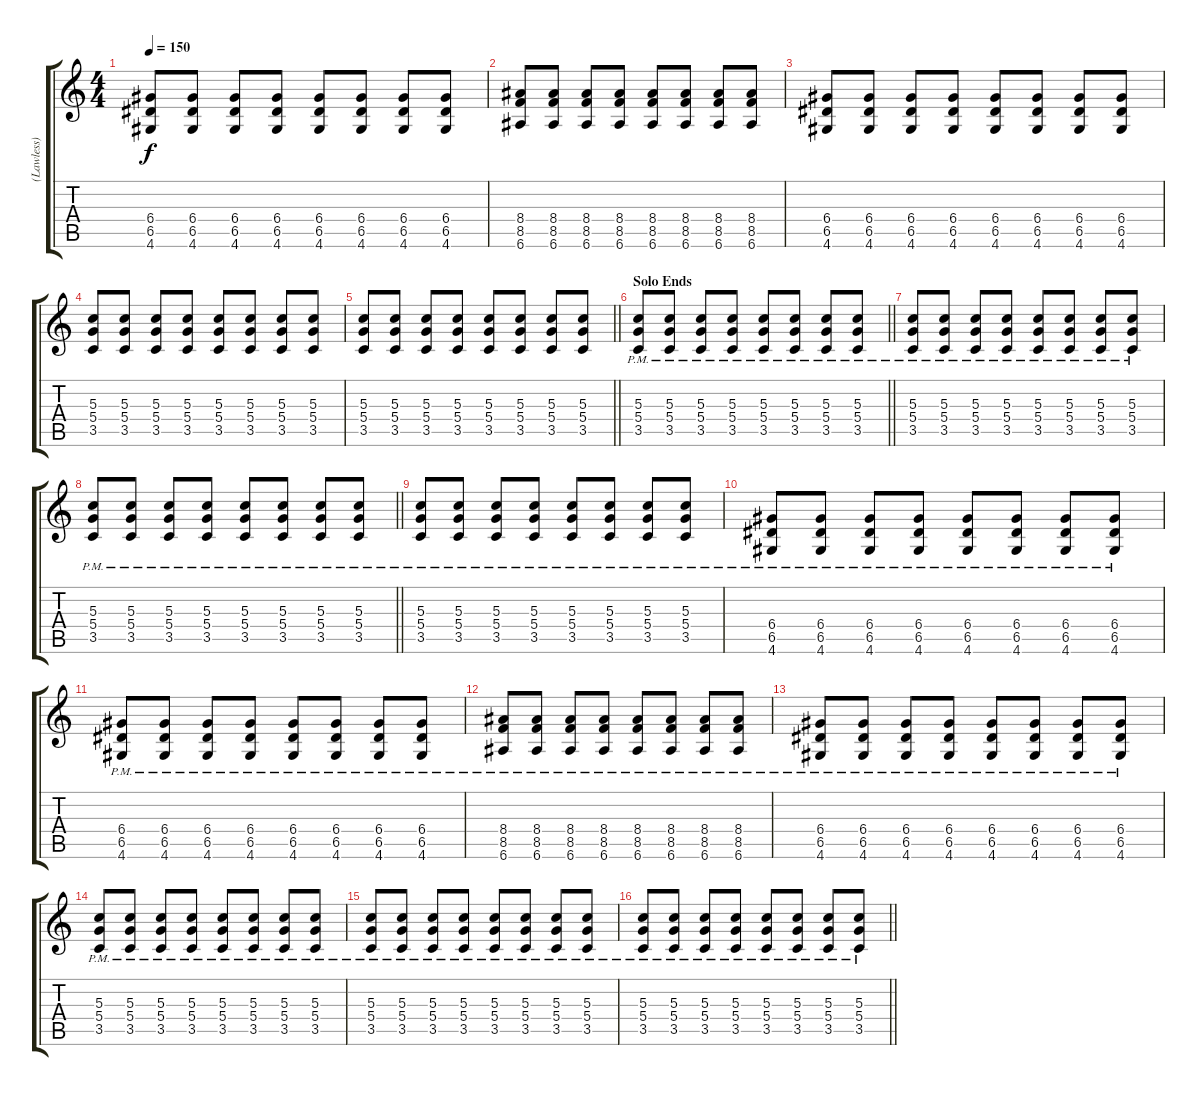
\track ("(Lawless) Rhythm Guitar" "(Lawless) ") {instrument distortionguitar}
\staff {score tabs}
\tuning (E4 B3 G3 D3 A2 E2) {hide}
\ts (4 4)
\tempo 150
\clef g2
\ks c
(6.4 6.5 4.6).8{dy f} (6.4 6.5 4.6).8 (6.4 6.5 4.6).8 (6.4 6.5 4.6).8 (6.4 6.5 4.6).8 (6.4 6.5 4.6).8 (6.4 6.5 4.6).8 (6.4 6.5 4.6).8 |
(8.4 8.5 6.6).8 (8.4 8.5 6.6).8 (8.4 8.5 6.6).8 (8.4 8.5 6.6).8 (8.4 8.5 6.6).8 (8.4 8.5 6.6).8 (8.4 8.5 6.6).8 (8.4 8.5 6.6).8 |
(6.4 6.5 4.6).8 (6.4 6.5 4.6).8 (6.4 6.5 4.6).8 (6.4 6.5 4.6).8 (6.4 6.5 4.6).8 (6.4 6.5 4.6).8 (6.4 6.5 4.6).8 (6.4 6.5 4.6).8 |
(5.3 5.4 3.5).8 (5.3 5.4 3.5).8 (5.3 5.4 3.5).8 (5.3 5.4 3.5).8 (5.3 5.4 3.5).8 (5.3 5.4 3.5).8 (5.3 5.4 3.5).8 (5.3 5.4 3.5).8 |
\barLineRight lightlight
(5.3 5.4 3.5).8 (5.3 5.4 3.5).8 (5.3 5.4 3.5).8 (5.3 5.4 3.5).8 (5.3 5.4 3.5).8 (5.3 5.4 3.5).8 (5.3 5.4 3.5).8 (5.3 5.4 3.5).8 |
\section ("" "Solo Ends")
\barLineRight lightlight
(5.3{pm} 5.4{pm} 3.5{pm}).8 (5.3{pm} 5.4{pm} 3.5{pm}).8 (5.3{pm} 5.4{pm} 3.5{pm}).8 (5.3{pm} 5.4{pm} 3.5{pm}).8 (5.3{pm} 5.4{pm} 3.5{pm}).8 (5.3{pm} 5.4{pm} 3.5{pm}).8 (5.3{pm} 5.4{pm} 3.5{pm}).8 (5.3{pm} 5.4{pm} 3.5{pm}).8 |
(5.3{pm} 5.4{pm} 3.5{pm}).8 (5.3{pm} 5.4{pm} 3.5{pm}).8 (5.3{pm} 5.4{pm} 3.5{pm}).8 (5.3{pm} 5.4{pm} 3.5{pm}).8 (5.3{pm} 5.4{pm} 3.5{pm}).8 (5.3{pm} 5.4{pm} 3.5{pm}).8 (5.3{pm} 5.4{pm} 3.5{pm}).8 (5.3{pm} 5.4{pm} 3.5{pm}).8 |
\barLineRight lightlight
(5.3{pm} 5.4{pm} 3.5{pm}).8 (5.3{pm} 5.4{pm} 3.5{pm}).8 (5.3{pm} 5.4{pm} 3.5{pm}).8 (5.3{pm} 5.4{pm} 3.5{pm}).8 (5.3{pm} 5.4{pm} 3.5{pm}).8 (5.3{pm} 5.4{pm} 3.5{pm}).8 (5.3{pm} 5.4{pm} 3.5{pm}).8 (5.3{pm} 5.4{pm} 3.5{pm}).8 |
(5.3{pm} 5.4{pm} 3.5{pm}).8 (5.3{pm} 5.4{pm} 3.5{pm}).8 (5.3{pm} 5.4{pm} 3.5{pm}).8 (5.3{pm} 5.4{pm} 3.5{pm}).8 (5.3{pm} 5.4{pm} 3.5{pm}).8 (5.3{pm} 5.4{pm} 3.5{pm}).8 (5.3{pm} 5.4{pm} 3.5{pm}).8 (5.3{pm} 5.4{pm} 3.5{pm}).8 |
(6.4{pm} 6.5{pm} 4.6{pm}).8 (6.4{pm} 6.5{pm} 4.6{pm}).8 (6.4{pm} 6.5{pm} 4.6{pm}).8 (6.4{pm} 6.5{pm} 4.6{pm}).8 (6.4{pm} 6.5{pm} 4.6{pm}).8 (6.4{pm} 6.5{pm} 4.6{pm}).8 (6.4{pm} 6.5{pm} 4.6{pm}).8 (6.4{pm} 6.5{pm} 4.6{pm}).8 |
(6.4{pm} 6.5{pm} 4.6{pm}).8 (6.4{pm} 6.5{pm} 4.6{pm}).8 (6.4{pm} 6.5{pm} 4.6{pm}).8 (6.4{pm} 6.5{pm} 4.6{pm}).8 (6.4{pm} 6.5{pm} 4.6{pm}).8 (6.4{pm} 6.5{pm} 4.6{pm}).8 (6.4{pm} 6.5{pm} 4.6{pm}).8 (6.4{pm} 6.5{pm} 4.6{pm}).8 |
(8.4{pm} 8.5{pm} 6.6{pm}).8 (8.4{pm} 8.5{pm} 6.6{pm}).8 (8.4{pm} 8.5{pm} 6.6{pm}).8 (8.4{pm} 8.5{pm} 6.6{pm}).8 (8.4{pm} 8.5{pm} 6.6{pm}).8 (8.4{pm} 8.5{pm} 6.6{pm}).8 (8.4{pm} 8.5{pm} 6.6{pm}).8 (8.4{pm} 8.5{pm} 6.6{pm}).8 |
(6.4{pm} 6.5{pm} 4.6{pm}).8 (6.4{pm} 6.5{pm} 4.6{pm}).8 (6.4{pm} 6.5{pm} 4.6{pm}).8 (6.4{pm} 6.5{pm} 4.6{pm}).8 (6.4{pm} 6.5{pm} 4.6{pm}).8 (6.4{pm} 6.5{pm} 4.6{pm}).8 (6.4{pm} 6.5{pm} 4.6{pm}).8 (6.4{pm} 6.5{pm} 4.6{pm}).8 |
(5.3{pm} 5.4{pm} 3.5{pm}).8 (5.3{pm} 5.4{pm} 3.5{pm}).8 (5.3{pm} 5.4{pm} 3.5{pm}).8 (5.3{pm} 5.4{pm} 3.5{pm}).8 (5.3{pm} 5.4{pm} 3.5{pm}).8 (5.3{pm} 5.4{pm} 3.5{pm}).8 (5.3{pm} 5.4{pm} 3.5{pm}).8 (5.3{pm} 5.4{pm} 3.5{pm}).8 |
(5.3{pm} 5.4{pm} 3.5{pm}).8 (5.3{pm} 5.4{pm} 3.5{pm}).8 (5.3{pm} 5.4{pm} 3.5{pm}).8 (5.3{pm} 5.4{pm} 3.5{pm}).8 (5.3{pm} 5.4{pm} 3.5{pm}).8 (5.3{pm} 5.4{pm} 3.5{pm}).8 (5.3{pm} 5.4{pm} 3.5{pm}).8 (5.3{pm} 5.4{pm} 3.5{pm}).8 |
\barLineRight lightlight
(5.3{pm} 5.4{pm} 3.5{pm}).8 (5.3{pm} 5.4{pm} 3.5{pm}).8 (5.3{pm} 5.4{pm} 3.5{pm}).8 (5.3{pm} 5.4{pm} 3.5{pm}).8 (5.3{pm} 5.4{pm} 3.5{pm}).8 (5.3{pm} 5.4{pm} 3.5{pm}).8 (5.3{pm} 5.4{pm} 3.5{pm}).8 (5.3{pm} 5.4{pm} 3.5{pm}).8
